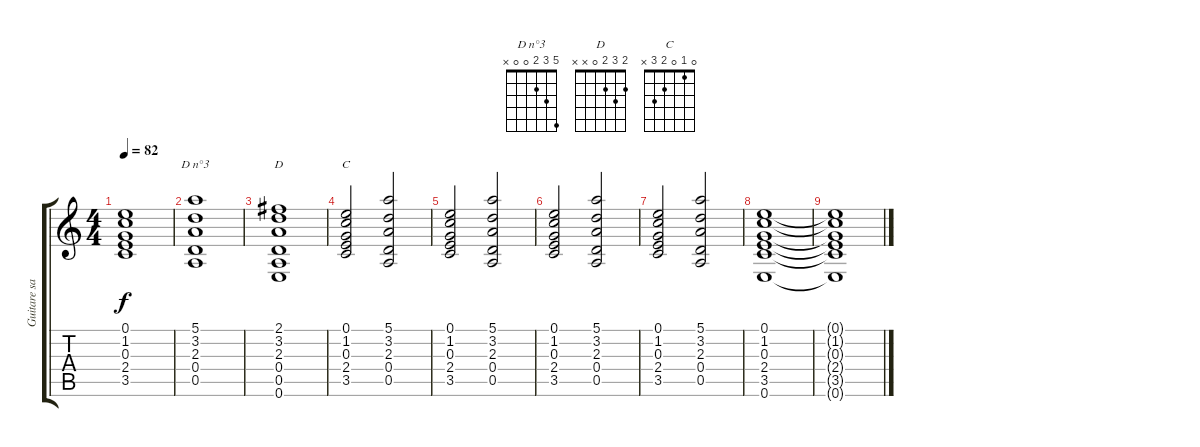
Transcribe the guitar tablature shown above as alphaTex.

\track ("Guitare saturée" "Guitare sa") {instrument distortionguitar}
\staff {score tabs}
\tuning (E4 B3 G3 D3 A2 E2) {hide}
\chord ("D n°3" 5 3 2 0 0 x)
\chord ("D" 2 3 2 0 x x)
\chord ("C" 0 1 0 2 3 x)
\ts (4 4)
\tempo 82
\clef g2
\ks c
(0.1{t} 1.2{t} 0.3{t} 2.4{t} 3.5{t}).1{dy f} |
(5.1 3.2 2.3 0.4 0.5).1{ch "D n°3"} |
(2.1 3.2 2.3 0.4 0.5 0.6).1{ch "D"} |
(0.1 1.2 0.3 2.4 3.5).2{ch "C"} (5.1 3.2 2.3 0.4 0.5).2 |
(0.1 1.2 0.3 2.4 3.5).2 (5.1 3.2 2.3 0.4 0.5).2 |
(0.1 1.2 0.3 2.4 3.5).2 (5.1 3.2 2.3 0.4 0.5).2 |
(0.1 1.2 0.3 2.4 3.5).2 (5.1 3.2 2.3 0.4 0.5).2 |
(0.1 1.2 0.3 2.4 3.5 0.6).1 |
(0.1{t} 1.2{t} 0.3{t} 2.4{t} 3.5{t} 0.6{t}).1
